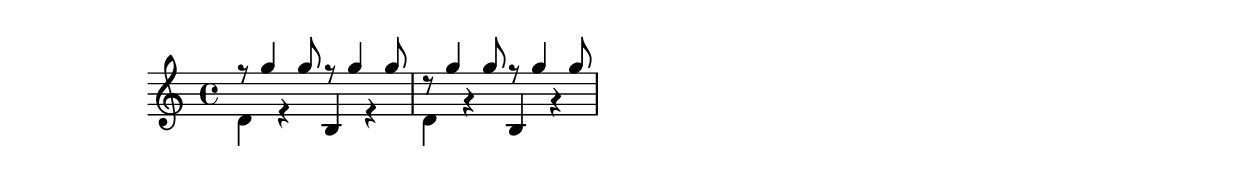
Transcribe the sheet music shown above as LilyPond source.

\header {

  texidoc = "In polyphonic situations, rests are moved according
to their @code{direction} even if there is no opposite note or rest.
The amount in @code{staff-position}s is set by @code{voiced-position}."

}

\layout { ragged-right = ##t }


\version "2.19.21"


\new Staff  \relative {
  << { r8 g''4 g8       r g4 g8 } \\
     { d,4    r \stemUp b   r   } >>
 \override Staff.Rest.voiced-position = 2
  << { r8 g''4 g8       r g4 g8 } \\
     { d,4    r \stemUp b   r   } >>
}


